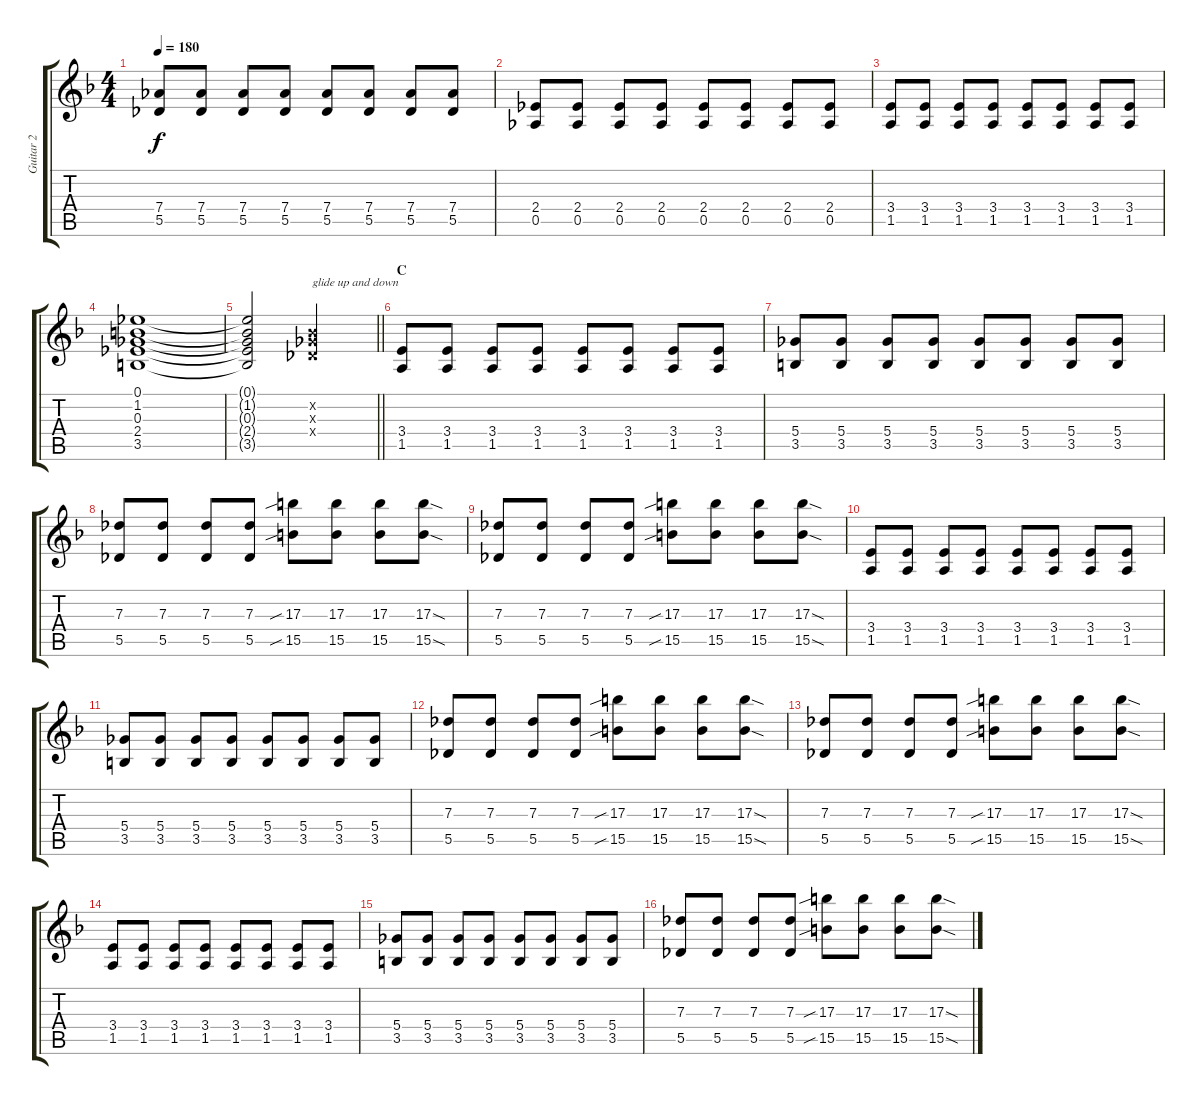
\track ("Guitar 2" "Guitar 2") {instrument distortionguitar}
\staff {score tabs}
\tuning (Eb4 Bb3 Gb3 Db3 Ab2 Eb2) {hide}
\ts (4 4)
\tempo 180
\clef g2
\ks dminor
(7.4 5.5).8{dy f} (7.4 5.5).8 (7.4 5.5).8 (7.4 5.5).8 (7.4 5.5).8 (7.4 5.5).8 (7.4 5.5).8 (7.4 5.5).8 |
(2.4 0.5).8 (2.4 0.5).8 (2.4 0.5).8 (2.4 0.5).8 (2.4 0.5).8 (2.4 0.5).8 (2.4 0.5).8 (2.4 0.5).8 |
(3.4 1.5).8 (3.4 1.5).8 (3.4 1.5).8 (3.4 1.5).8 (3.4 1.5).8 (3.4 1.5).8 (3.4 1.5).8 (3.4 1.5).8 |
(0.1 1.2 0.3 2.4 3.5).1 |
\barLineRight lightlight
(0.1{t} 1.2{t} 0.3{t} 2.4{t} 3.5{t}).2 (0.2{x} 0.3{x} 0.4{x}).2{txt "glide up and down"} |
\section ("" "C")
(3.4 1.5).8 (3.4 1.5).8 (3.4 1.5).8 (3.4 1.5).8 (3.4 1.5).8 (3.4 1.5).8 (3.4 1.5).8 (3.4 1.5).8 |
(5.4 3.5).8 (5.4 3.5).8 (5.4 3.5).8 (5.4 3.5).8 (5.4 3.5).8 (5.4 3.5).8 (5.4 3.5).8 (5.4 3.5).8 |
(7.3 5.5).8 (7.3 5.5).8 (7.3 5.5).8 (7.3 5.5).8 (17.3{sib} 15.5{sib}).8 (17.3 15.5).8 (17.3 15.5).8 (17.3{sod} 15.5{sod}).8 |
(7.3 5.5).8 (7.3 5.5).8 (7.3 5.5).8 (7.3 5.5).8 (17.3{sib} 15.5{sib}).8 (17.3 15.5).8 (17.3 15.5).8 (17.3{sod} 15.5{sod}).8 |
(3.4 1.5).8 (3.4 1.5).8 (3.4 1.5).8 (3.4 1.5).8 (3.4 1.5).8 (3.4 1.5).8 (3.4 1.5).8 (3.4 1.5).8 |
(5.4 3.5).8 (5.4 3.5).8 (5.4 3.5).8 (5.4 3.5).8 (5.4 3.5).8 (5.4 3.5).8 (5.4 3.5).8 (5.4 3.5).8 |
(7.3 5.5).8 (7.3 5.5).8 (7.3 5.5).8 (7.3 5.5).8 (17.3{sib} 15.5{sib}).8 (17.3 15.5).8 (17.3 15.5).8 (17.3{sod} 15.5{sod}).8 |
(7.3 5.5).8 (7.3 5.5).8 (7.3 5.5).8 (7.3 5.5).8 (17.3{sib} 15.5{sib}).8 (17.3 15.5).8 (17.3 15.5).8 (17.3{sod} 15.5{sod}).8 |
(3.4 1.5).8 (3.4 1.5).8 (3.4 1.5).8 (3.4 1.5).8 (3.4 1.5).8 (3.4 1.5).8 (3.4 1.5).8 (3.4 1.5).8 |
(5.4 3.5).8 (5.4 3.5).8 (5.4 3.5).8 (5.4 3.5).8 (5.4 3.5).8 (5.4 3.5).8 (5.4 3.5).8 (5.4 3.5).8 |
(7.3 5.5).8 (7.3 5.5).8 (7.3 5.5).8 (7.3 5.5).8 (17.3{sib} 15.5{sib}).8 (17.3 15.5).8 (17.3 15.5).8 (17.3{sod} 15.5{sod}).8
